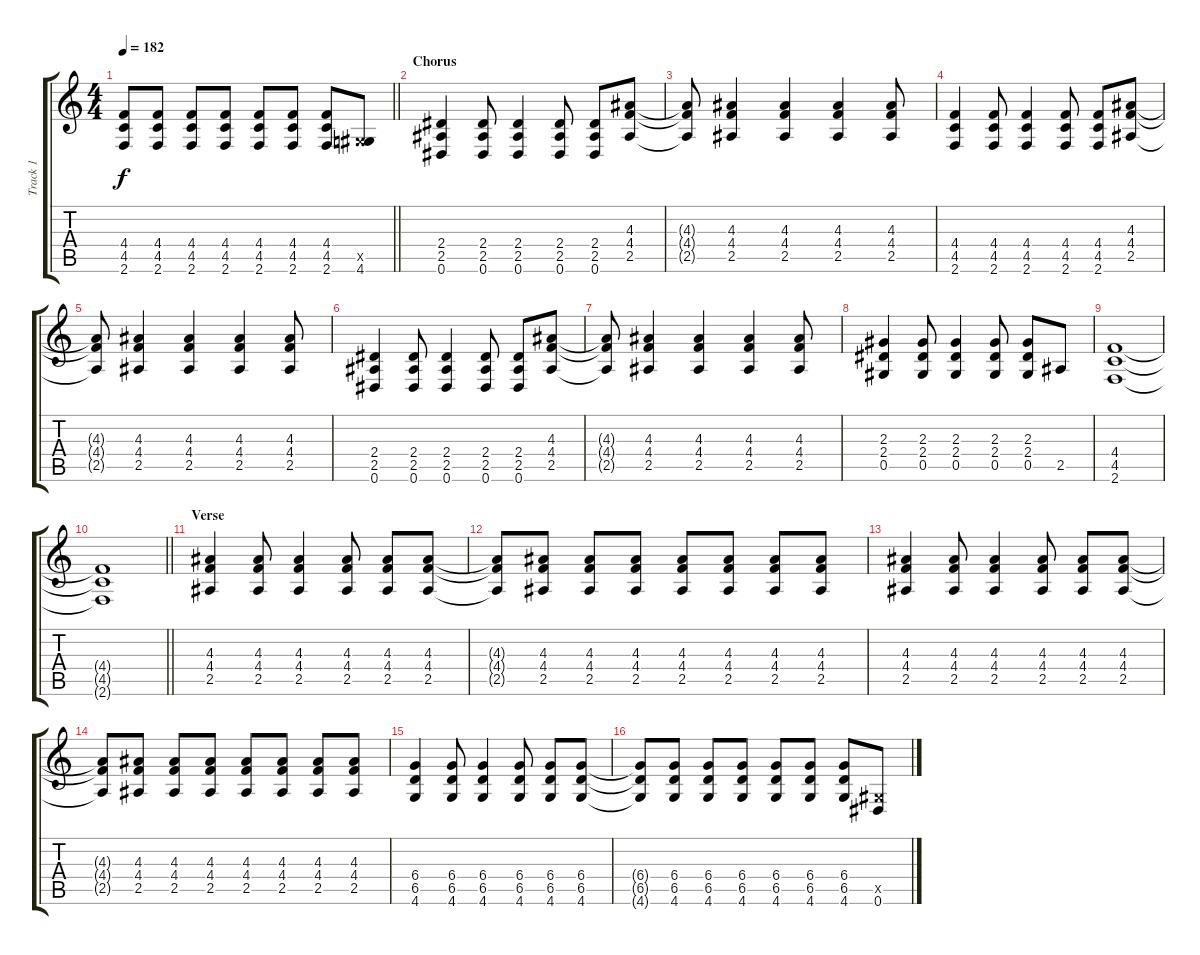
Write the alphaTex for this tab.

\track ("Track 1" "Track 1") {instrument distortionguitar}
\staff {score tabs}
\tuning (Eb4 Bb3 Gb3 Db3 Ab2 Eb2) {hide}
\ts (4 4)
\tempo 182
\clef g2
\barLineRight lightlight
\ks c
(4.4{t} 4.5{t} 2.6{t}).8{dy f} (4.4 4.5 2.6).8 (4.4 4.5 2.6).8 (4.4 4.5 2.6).8 (4.4 4.5 2.6).8 (4.4 4.5 2.6).8 (4.4 4.5 2.6).8 (0.5{x} 4.6).8 |
\section ("" "Chorus")
(2.4 2.5 0.6).4 (2.4 2.5 0.6).8 (2.4 2.5 0.6).4 (2.4 2.5 0.6).8 (2.4 2.5 0.6).8 (4.3 4.4 2.5).8 |
(4.3{t} 4.4{t} 2.5{t}).8 (4.3 4.4 2.5).4 (4.3 4.4 2.5).4 (4.3 4.4 2.5).4 (4.3 4.4 2.5).8 |
(4.4 4.5 2.6).4 (4.4 4.5 2.6).8 (4.4 4.5 2.6).4 (4.4 4.5 2.6).8 (4.4 4.5 2.6).8 (4.3 4.4 2.5).8 |
(4.3{t} 4.4{t} 2.5{t}).8 (4.3 4.4 2.5).4 (4.3 4.4 2.5).4 (4.3 4.4 2.5).4 (4.3 4.4 2.5).8 |
(2.4 2.5 0.6).4 (2.4 2.5 0.6).8 (2.4 2.5 0.6).4 (2.4 2.5 0.6).8 (2.4 2.5 0.6).8 (4.3 4.4 2.5).8 |
(4.3{t} 4.4{t} 2.5{t}).8 (4.3 4.4 2.5).4 (4.3 4.4 2.5).4 (4.3 4.4 2.5).4 (4.3 4.4 2.5).8 |
(2.3 2.4 0.5).4 (2.3 2.4 0.5).8 (2.3 2.4 0.5).4 (2.3 2.4 0.5).8 (2.3 2.4 0.5).8 2.5.8 |
(4.4 4.5 2.6).1 |
\barLineRight lightlight
(4.4{t} 4.5{t} 2.6{t}).1 |
\section ("" "Verse")
(4.3 4.4 2.5).4 (4.3 4.4 2.5).8 (4.3 4.4 2.5).4 (4.3 4.4 2.5).8 (4.3 4.4 2.5).8 (4.3 4.4 2.5).8 |
(4.3{t} 4.4{t} 2.5{t}).8 (4.3 4.4 2.5).8 (4.3 4.4 2.5).8 (4.3 4.4 2.5).8 (4.3 4.4 2.5).8 (4.3 4.4 2.5).8 (4.3 4.4 2.5).8 (4.3 4.4 2.5).8 |
(4.3 4.4 2.5).4 (4.3 4.4 2.5).8 (4.3 4.4 2.5).4 (4.3 4.4 2.5).8 (4.3 4.4 2.5).8 (4.3 4.4 2.5).8 |
(4.3{t} 4.4{t} 2.5{t}).8 (4.3 4.4 2.5).8 (4.3 4.4 2.5).8 (4.3 4.4 2.5).8 (4.3 4.4 2.5).8 (4.3 4.4 2.5).8 (4.3 4.4 2.5).8 (4.3 4.4 2.5).8 |
(6.4 6.5 4.6).4 (6.4 6.5 4.6).8 (6.4 6.5 4.6).4 (6.4 6.5 4.6).8 (6.4 6.5 4.6).8 (6.4 6.5 4.6).8 |
(6.4{t} 6.5{t} 4.6{t}).8 (6.4 6.5 4.6).8 (6.4 6.5 4.6).8 (6.4 6.5 4.6).8 (6.4 6.5 4.6).8 (6.4 6.5 4.6).8 (6.4 6.5 4.6).8 (0.5{x} 0.6).8
